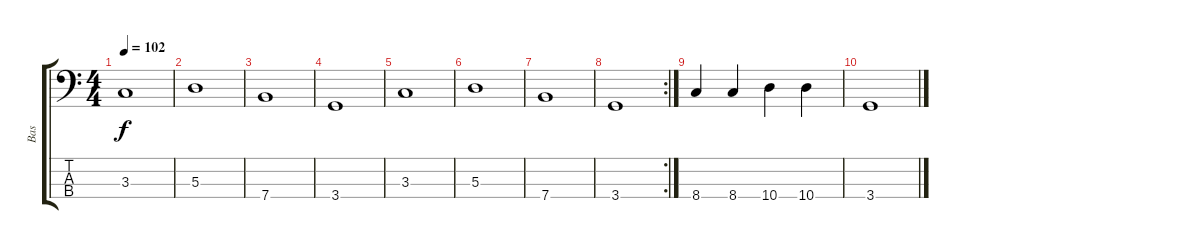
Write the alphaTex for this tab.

\track ("Bas" "Bas") {instrument electricbasspick}
\staff {score tabs}
\tuning (G2 D2 A1 E1) {hide}
\ts (4 4)
\tempo 102
\clef f4
\ks c
3.3.1{dy f} |
5.3.1 |
7.4.1 |
3.4.1 |
3.3.1 |
5.3.1 |
7.4.1 |
\rc 2
3.4.1 |
8.4.4 8.4.4 10.4.4 10.4.4 |
3.4.1
